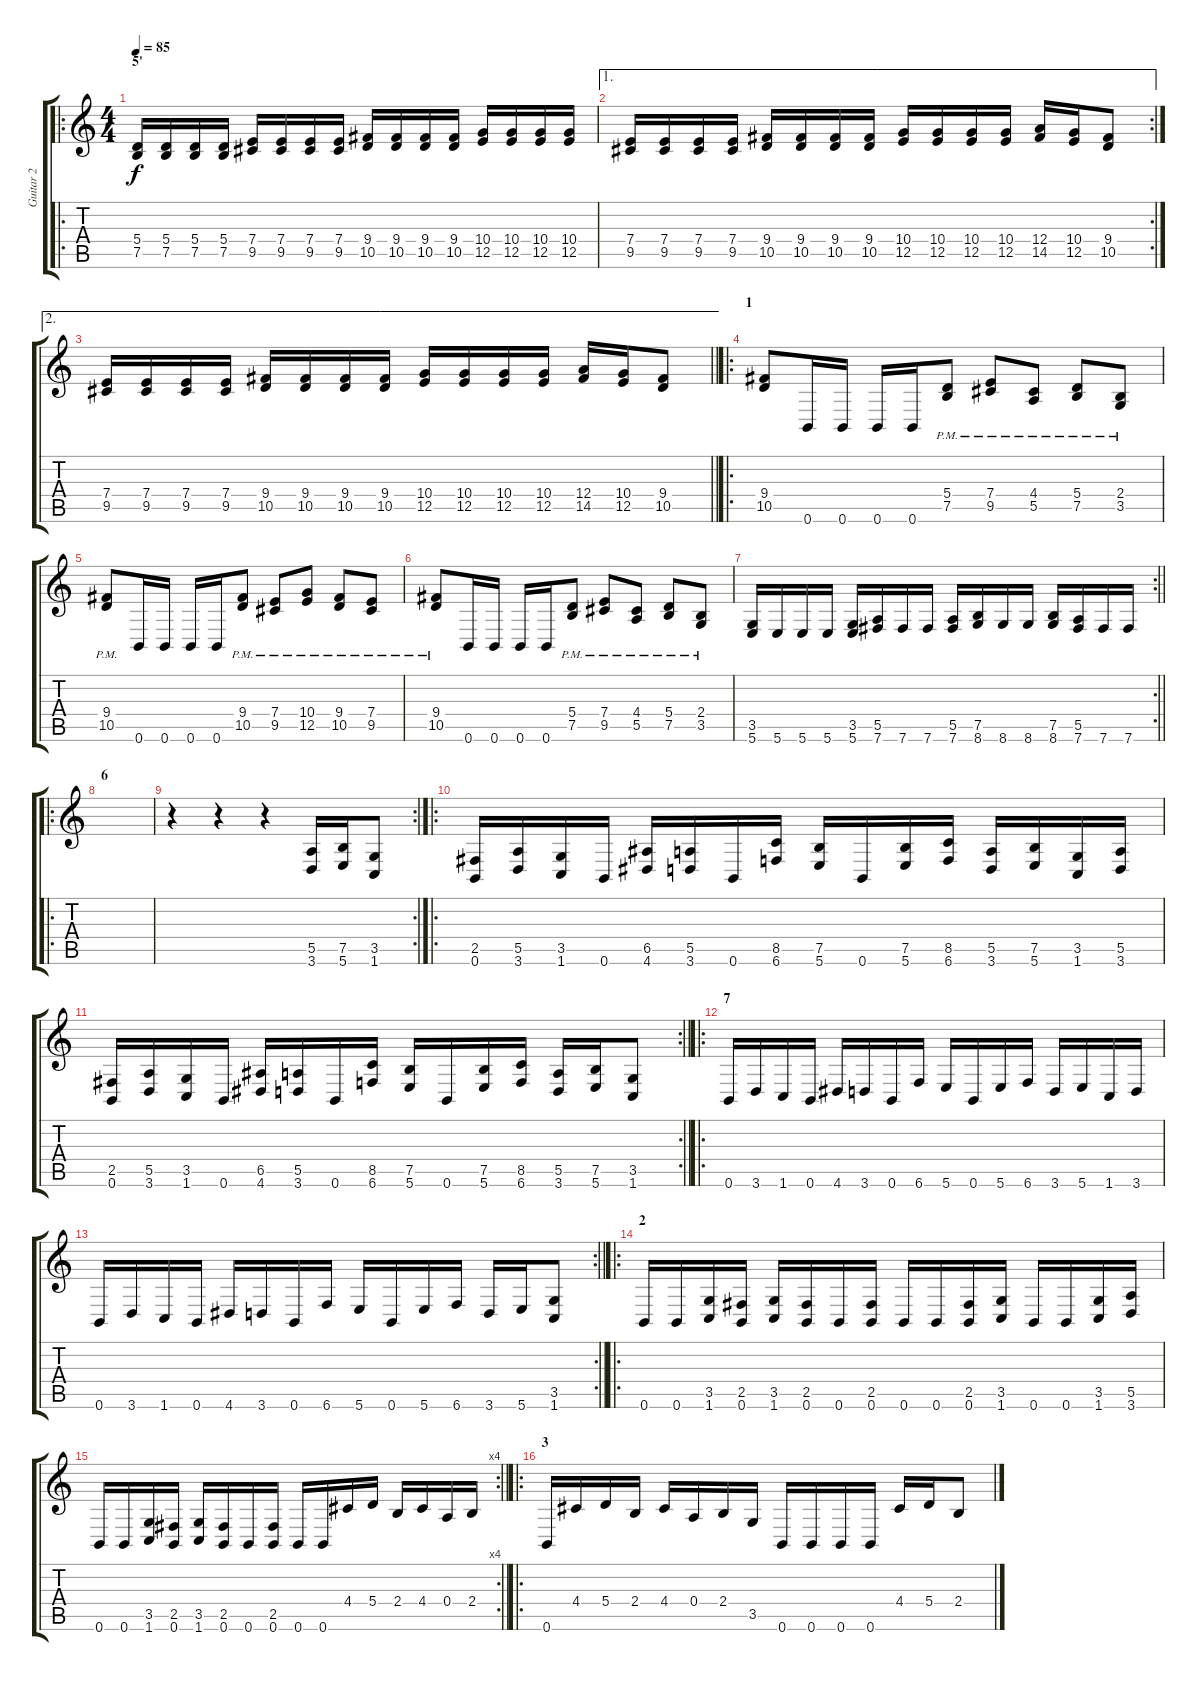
\track ("Guitar 2" "Guitar 2") {instrument distortionguitar}
\staff {score tabs}
\tuning (B3 Gb3 D3 A2 E2 B1) {hide}
\ro
\ts (4 4)
\section ("" "5'")
\tempo 85
\clef g2
\ks c
(5.4 7.5).16{dy f} (5.4 7.5).16 (5.4 7.5).16 (5.4 7.5).16 (7.4 9.5).16 (7.4 9.5).16 (7.4 9.5).16 (7.4 9.5).16 (9.4 10.5).16 (9.4 10.5).16 (9.4 10.5).16 (9.4 10.5).16 (10.4 12.5).16 (10.4 12.5).16 (10.4 12.5).16 (10.4 12.5).16 |
\ae 1
\rc 2
(7.4 9.5).16 (7.4 9.5).16 (7.4 9.5).16 (7.4 9.5).16 (9.4 10.5).16 (9.4 10.5).16 (9.4 10.5).16 (9.4 10.5).16 (10.4 12.5).16 (10.4 12.5).16 (10.4 12.5).16 (10.4 12.5).16 (12.4 14.5).16 (10.4 12.5).16 (9.4 10.5).8 |
\ae 2
\barLineRight lightlight
(7.4 9.5).16 (7.4 9.5).16 (7.4 9.5).16 (7.4 9.5).16 (9.4 10.5).16 (9.4 10.5).16 (9.4 10.5).16 (9.4 10.5).16 (10.4 12.5).16 (10.4 12.5).16 (10.4 12.5).16 (10.4 12.5).16 (12.4 14.5).16 (10.4 12.5).16 (9.4 10.5).8 |
\ro
\section ("" "1")
(9.4 10.5).8 0.6.16 0.6.16 0.6.16 0.6.16 (5.4{pm} 7.5{pm}).8 (7.4{pm} 9.5{pm}).8 (4.4{pm} 5.5{pm}).8 (5.4{pm} 7.5{pm}).8 (2.4{pm} 3.5{pm}).8 |
(9.4{pm} 10.5).8 0.6.16 0.6.16 0.6.16 0.6.16 (9.4{pm} 10.5{pm}).8 (7.4{pm} 9.5{pm}).8 (10.4{pm} 12.5{pm}).8 (9.4{pm} 10.5{pm}).8 (7.4{pm} 9.5{pm}).8 |
(9.4{pm} 10.5{pm}).8 0.6.16 0.6.16 0.6.16 0.6.16 (5.4{pm} 7.5{pm}).8 (7.4{pm} 9.5{pm}).8 (4.4{pm} 5.5{pm}).8 (5.4{pm} 7.5{pm}).8 (2.4{pm} 3.5{pm}).8 |
\rc 2
\barLineRight lightlight
(3.5 5.6).16 5.6.16 5.6.16 5.6.16 (3.5 5.6).16 (5.5 7.6).16 7.6.16 7.6.16 (5.5 7.6).16 (7.5 8.6).16 8.6.16 8.6.16 (7.5 8.6).16 (5.5 7.6).16 7.6.16 7.6.16 |
\ro
\section ("" "6")
|
\rc 2
r.4 r.4 r.4 (5.5 3.6).16 (7.5 5.6).16 (3.5 1.6).8 |
\ro
(2.5 0.6).16 (5.5 3.6).16 (3.5 1.6).16 0.6.16 (6.5 4.6).16 (5.5 3.6).16 0.6.16 (8.5 6.6).16 (7.5 5.6).16 0.6.16 (7.5 5.6).16 (8.5 6.6).16 (5.5 3.6).16 (7.5 5.6).16 (3.5 1.6).16 (5.5 3.6).16 |
\rc 2
\barLineRight lightlight
(2.5 0.6).16 (5.5 3.6).16 (3.5 1.6).16 0.6.16 (6.5 4.6).16 (5.5 3.6).16 0.6.16 (8.5 6.6).16 (7.5 5.6).16 0.6.16 (7.5 5.6).16 (8.5 6.6).16 (5.5 3.6).16 (7.5 5.6).16 (3.5 1.6).8 |
\ro
\section ("" "7")
0.6.16 3.6.16 1.6.16 0.6.16 4.6.16 3.6.16 0.6.16 6.6.16 5.6.16 0.6.16 5.6.16 6.6.16 3.6.16 5.6.16 1.6.16 3.6.16 |
\rc 2
\barLineRight lightlight
0.6.16 3.6.16 1.6.16 0.6.16 4.6.16 3.6.16 0.6.16 6.6.16 5.6.16 0.6.16 5.6.16 6.6.16 3.6.16 5.6.16 (3.5 1.6).8 |
\ro
\section ("" "2")
0.6.16 0.6.16 (3.5 1.6).16 (2.5 0.6).16 (3.5 1.6).16 (2.5 0.6).16 0.6.16 (2.5 0.6).16 0.6.16 0.6.16 (2.5 0.6).16 (3.5 1.6).16 0.6.16 0.6.16 (3.5 1.6).16 (5.5 3.6).16 |
\rc 4
\barLineRight lightlight
0.6.16 0.6.16 (3.5 1.6).16 (2.5 0.6).16 (3.5 1.6).16 (2.5 0.6).16 0.6.16 (2.5 0.6).16 0.6.16 0.6.16 4.4.16 5.4.16 2.4.16 4.4.16 0.4.16 2.4.16 |
\ro
\section ("" "3")
0.6.16 4.4.16 5.4.16 2.4.16 4.4.16 0.4.16 2.4.16 3.5.16 0.6.16 0.6.16 0.6.16 0.6.16 4.4.16 5.4.16 2.4.8
